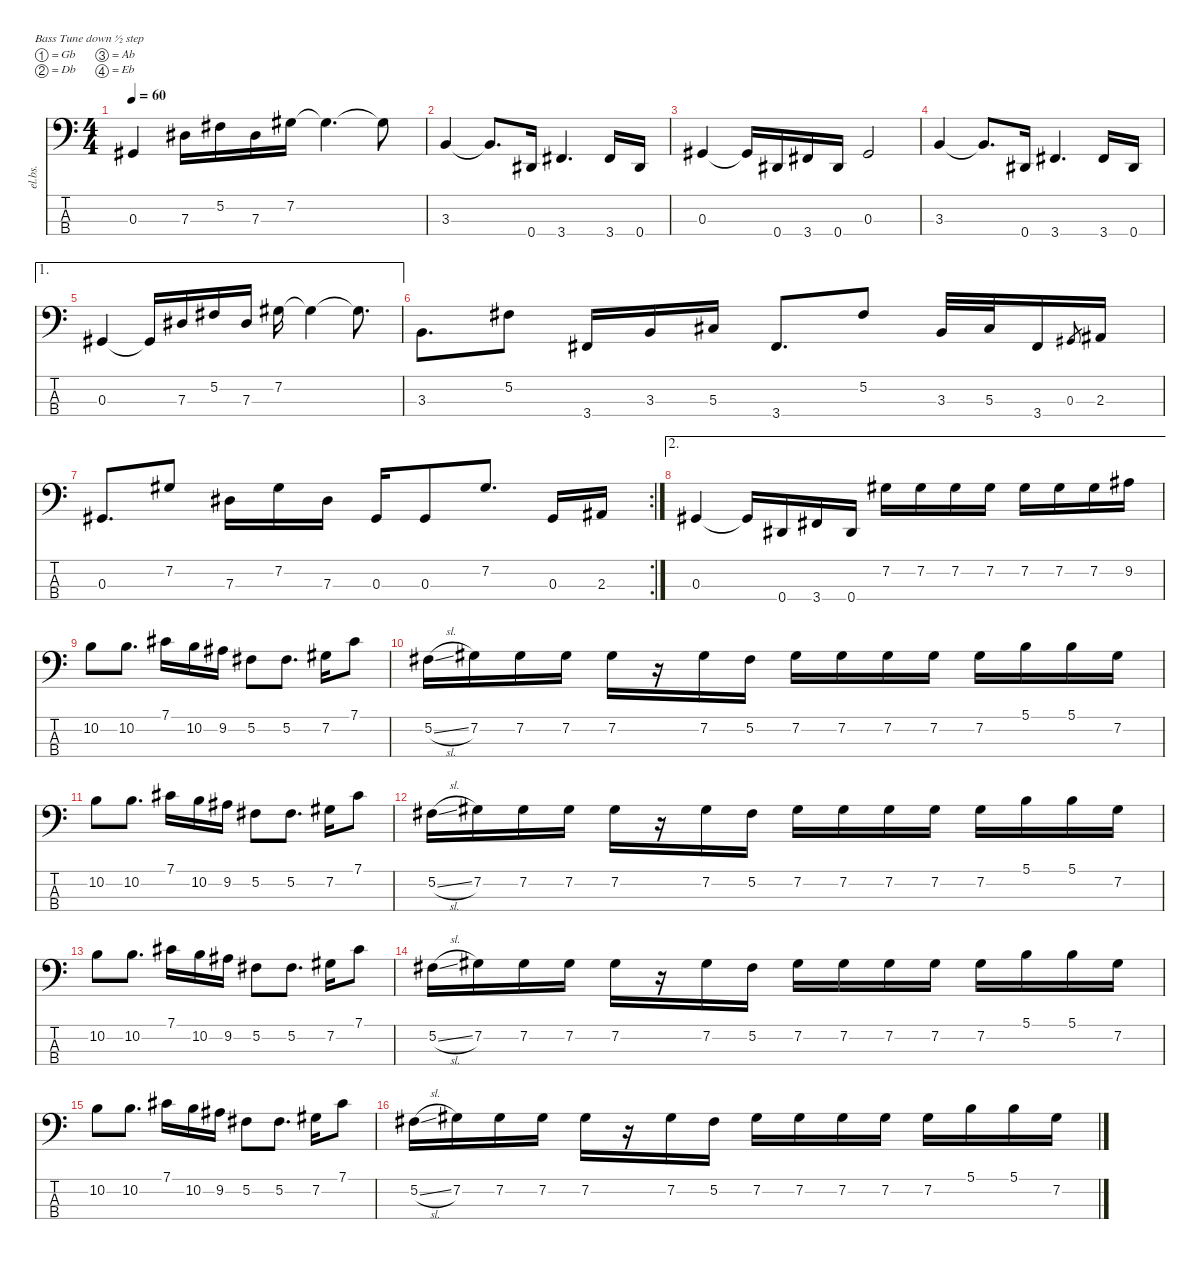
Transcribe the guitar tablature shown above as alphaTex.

\defaultSystemsLayout 4
\hideDynamics
\bracketExtendMode nobrackets
\otherSystemsTrackNameOrientation horizontal
\track ("Bass" "el.bs.") {instrument electricbassfinger}
\staff {score tabs}
\tuning (Gb2 Db2 Ab1 Eb1)
\ts (4 4)
\tempo 60
\clef f4
\ks c
0.3{acc #}.4{dy fff} 7.3{acc #}.16 5.2{acc #}.16 7.3{acc #}.16 7.2{acc #}.16 7.2{t acc #}.4{d dy f} 7.2{t acc #}.8 |
3.3.4{dy fff} 3.3{t}.8{d dy f} 0.4{acc #}.16{dy fff} 3.4{acc #}.4{d} 3.4{acc #}.16 0.4{acc #}.16 |
0.3{acc #}.4 0.3{t acc #}.16{dy f} 0.4{acc #}.16{dy fff} 3.4{acc #}.16 0.4{acc #}.16 0.3{acc #}.2 |
3.3.4 3.3{t}.8{d dy f} 0.4{acc #}.16{dy fff} 3.4{acc #}.4{d} 3.4{acc #}.16 0.4{acc #}.16 |
\ae 1
0.3{acc #}.4 0.3{t acc #}.16{dy f} 7.3{acc #}.16{dy fff} 5.2{acc #}.16 7.3{acc #}.16 7.2{acc #}.16 7.2{t acc #}.4{dy f} 7.2{t acc #}.8{d} |
3.3.8{d} 5.2{acc #}.8 3.4{acc #}.16 3.3.16 5.3{acc #}.16 3.4{acc #}.8{d} 5.2{acc #}.8 3.3.32 5.3{acc #}.32 3.4{acc #}.16 0.3{acc #}.8{gr dy mf} 2.3{acc #}.16{dy f} |
\rc 2
0.3{acc #}.8{d} 7.2{acc #}.8 7.3{acc #}.16 7.2{acc #}.16 7.3{acc #}.16 0.3{acc #}.16 0.3{acc #}.8 7.2{acc #}.8{d} 0.3{acc #}.16 2.3{acc #}.16 |
\ae 2
0.3{acc #}.4 0.3{t acc #}.16 0.4{acc #}.16 3.4{acc #}.16 0.4{acc #}.16 7.2{acc #}.16 7.2{acc #}.16 7.2{acc #}.16 7.2{acc #}.16 7.2{acc #}.16 7.2{acc #}.16 7.2{acc #}.16 9.2{acc #}.16 |
10.2.8 10.2.8{d} 7.1{acc #}.16 10.2.16 9.2{acc #}.16 5.2{acc #}.8 5.2{acc #}.8{d} 7.2{acc #}.16 7.1{acc #}.8 |
5.2{sl acc #}.16 7.2{acc #}.16 7.2{acc #}.16 7.2{acc #}.16 7.2{acc #}.16 r.16 7.2{acc #}.16 5.2{acc #}.16 7.2{acc #}.16 7.2{acc #}.16 7.2{acc #}.16 7.2{acc #}.16 7.2{acc #}.16 5.1.16 5.1.16 7.2{acc #}.16 |
10.2.8 10.2.8{d} 7.1{acc #}.16 10.2.16 9.2{acc #}.16 5.2{acc #}.8 5.2{acc #}.8{d} 7.2{acc #}.16 7.1{acc #}.8 |
5.2{sl acc #}.16 7.2{acc #}.16 7.2{acc #}.16 7.2{acc #}.16 7.2{acc #}.16 r.16 7.2{acc #}.16 5.2{acc #}.16 7.2{acc #}.16 7.2{acc #}.16 7.2{acc #}.16 7.2{acc #}.16 7.2{acc #}.16 5.1.16 5.1.16 7.2{acc #}.16 |
10.2.8 10.2.8{d} 7.1{acc #}.16 10.2.16 9.2{acc #}.16 5.2{acc #}.8 5.2{acc #}.8{d} 7.2{acc #}.16 7.1{acc #}.8 |
5.2{sl acc #}.16 7.2{acc #}.16 7.2{acc #}.16 7.2{acc #}.16 7.2{acc #}.16 r.16 7.2{acc #}.16 5.2{acc #}.16 7.2{acc #}.16 7.2{acc #}.16 7.2{acc #}.16 7.2{acc #}.16 7.2{acc #}.16 5.1.16 5.1.16 7.2{acc #}.16 |
10.2.8 10.2.8{d} 7.1{acc #}.16 10.2.16 9.2{acc #}.16 5.2{acc #}.8 5.2{acc #}.8{d} 7.2{acc #}.16 7.1{acc #}.8 |
5.2{sl acc #}.16 7.2{acc #}.16 7.2{acc #}.16 7.2{acc #}.16 7.2{acc #}.16 r.16 7.2{acc #}.16 5.2{acc #}.16 7.2{acc #}.16 7.2{acc #}.16 7.2{acc #}.16 7.2{acc #}.16 7.2{acc #}.16 5.1.16 5.1.16 7.2{acc #}.16
